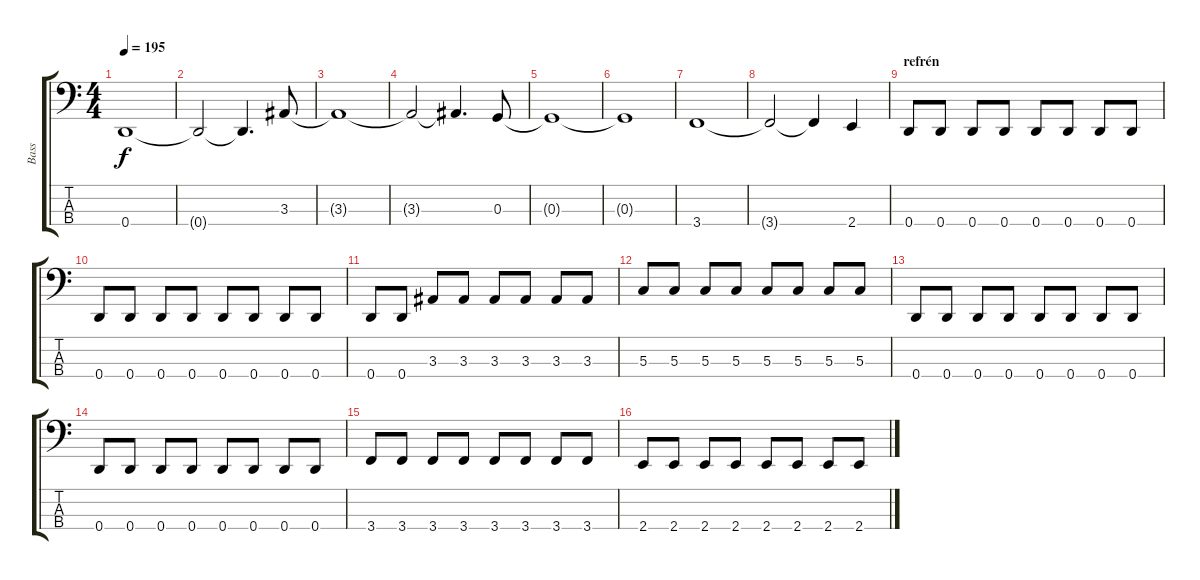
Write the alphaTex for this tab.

\track ("Bass" "Bass") {instrument electricbasspick}
\staff {score tabs}
\tuning (F2 C2 G1 D1) {hide}
\ts (4 4)
\tempo 195
\clef f4
\ks c
0.4.1{dy f} |
0.4{t}.2 0.4{t}.4{d} 3.3.8 |
3.3{t}.1 |
3.3{t}.2 3.3{t}.4{d} 0.3.8 |
0.3{t}.1 |
0.3{t}.1 |
3.4.1 |
3.4{t}.2 3.4{t}.4 2.4.4 |
\section ("" "refrén")
0.4.8 0.4.8 0.4.8 0.4.8 0.4.8 0.4.8 0.4.8 0.4.8 |
0.4.8 0.4.8 0.4.8 0.4.8 0.4.8 0.4.8 0.4.8 0.4.8 |
0.4.8 0.4.8 3.3.8 3.3.8 3.3.8 3.3.8 3.3.8 3.3.8 |
5.3.8 5.3.8 5.3.8 5.3.8 5.3.8 5.3.8 5.3.8 5.3.8 |
0.4.8 0.4.8 0.4.8 0.4.8 0.4.8 0.4.8 0.4.8 0.4.8 |
0.4.8 0.4.8 0.4.8 0.4.8 0.4.8 0.4.8 0.4.8 0.4.8 |
3.4.8 3.4.8 3.4.8 3.4.8 3.4.8 3.4.8 3.4.8 3.4.8 |
2.4.8 2.4.8 2.4.8 2.4.8 2.4.8 2.4.8 2.4.8 2.4.8
